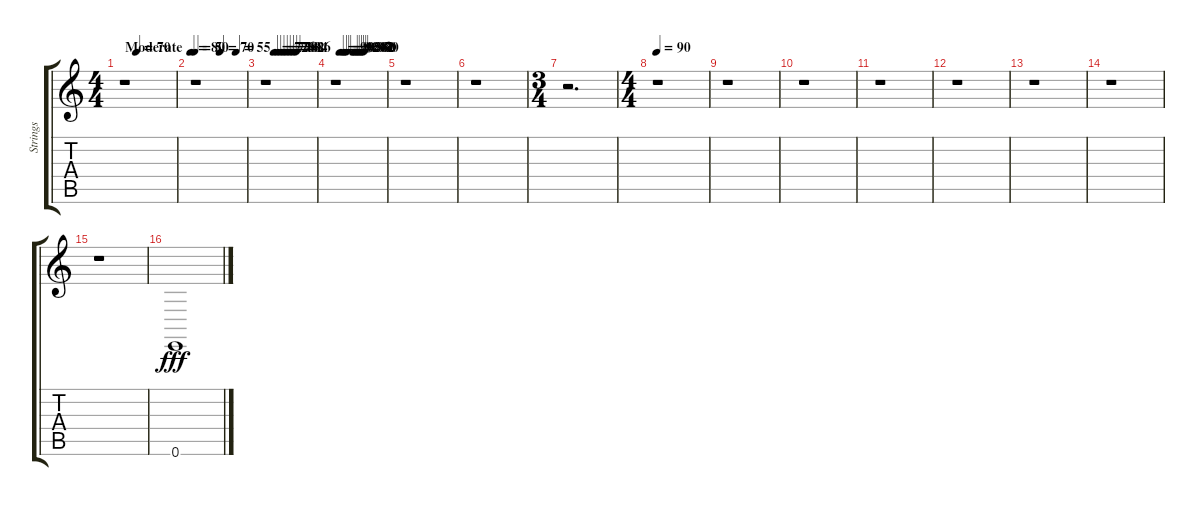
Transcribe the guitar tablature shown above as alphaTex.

\track ("Strings" "Strings") {instrument stringensemble1}
\staff {score tabs}
\tuning (E4 B3 G3 D3 A2 E2) {hide}
\ts (4 4)
\tempo (80 "Moderate")
\tempo (70 0.25)
\tempo (80 "Moderate")
\clef g2
\ks c
r.1{dy fff instrument stringensemble1} |
\tempo 50
\tempo (70 0.5)
\tempo (55 0.8125)
r.1 |
\tempo (72 0.1875)
\tempo (74 0.25)
\tempo (76 0.3125)
\tempo (78 0.375)
\tempo (80 0.4375)
\tempo (82 0.5)
\tempo (84 0.5625)
\tempo (86 0.625)
r.1 |
\tempo (90 0.10416666666666667)
\tempo (91 0.16666666666666666)
\tempo (92 0.20833333333333334)
\tempo (93 0.25)
\tempo (88 0.375)
\tempo (86 0.4166666666666667)
\tempo (84 0.4583333333333333)
\tempo (82 0.5)
\tempo (80 0.5416666666666666)
\tempo (70 0.5833333333333334)
r.1 |
r.1 |
r.1 |
\ts (3 4)
r.2{d} |
\ts (4 4)
\tempo 90
r.1 |
r.1 |
r.1 |
r.1 |
r.1 |
r.1 |
r.1 |
r.1 |
0.6.1
